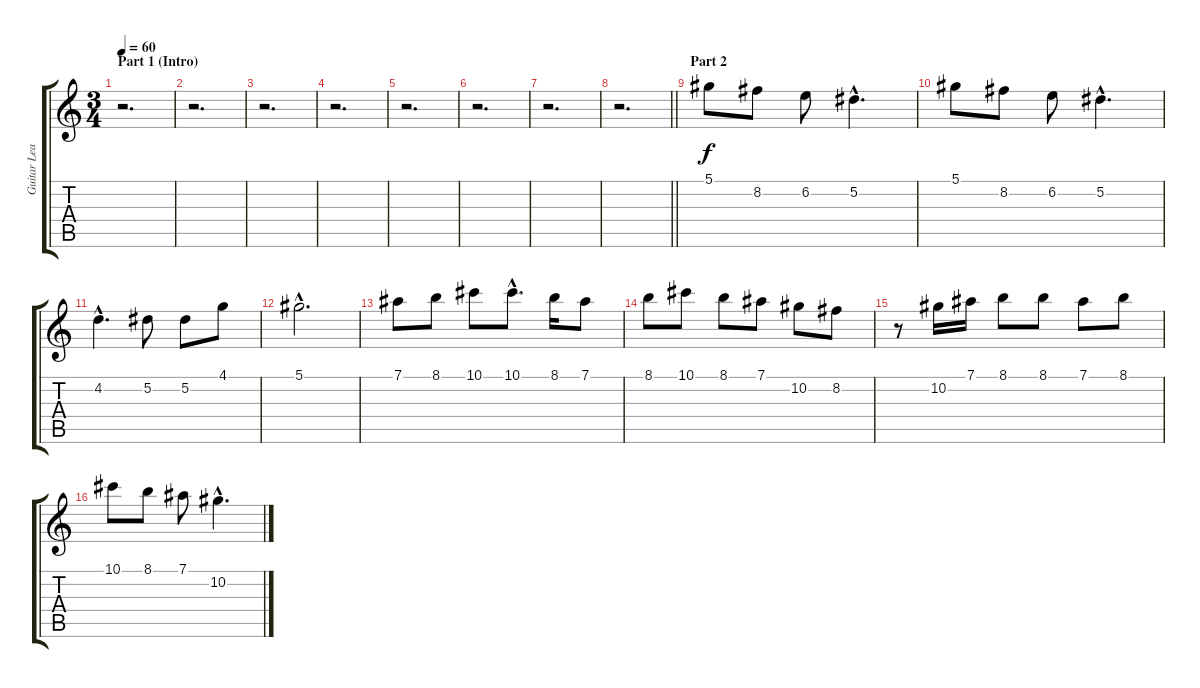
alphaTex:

\track ("Guitar Lead 2" "Guitar Lea") {instrument acousticguitarsteel}
\staff {score tabs}
\tuning (Eb4 Bb3 Gb3 Db3 Ab2 Eb2) {hide}
\ts (3 4)
\section ("" "Part 1 (Intro)")
\tempo 60
\clef g2
\ks c
r.2{d dy f instrument acousticguitarsteel} |
r.2{d} |
r.2{d} |
r.2{d} |
r.2{d} |
r.2{d} |
r.2{d} |
\barLineRight lightlight
r.2{d} |
\section ("" "Part 2")
5.1.8 8.2.8 6.2.8 5.2{hac}.4{d} |
5.1.8 8.2.8 6.2.8 5.2{hac}.4{d} |
4.2{hac}.4{d} 5.2.8 5.2.8 4.1.8 |
5.1{hac}.2{d} |
7.1.8 8.1.8 10.1.8 10.1{hac}.8{d} 8.1.16 7.1.8 |
8.1.8 10.1.8 8.1.8 7.1.8 10.2.8 8.2.8 |
r.8 10.2.16 7.1.16 8.1.8 8.1.8 7.1.8 8.1.8 |
10.1.8 8.1.8 7.1.8 10.2{hac}.4{d}
